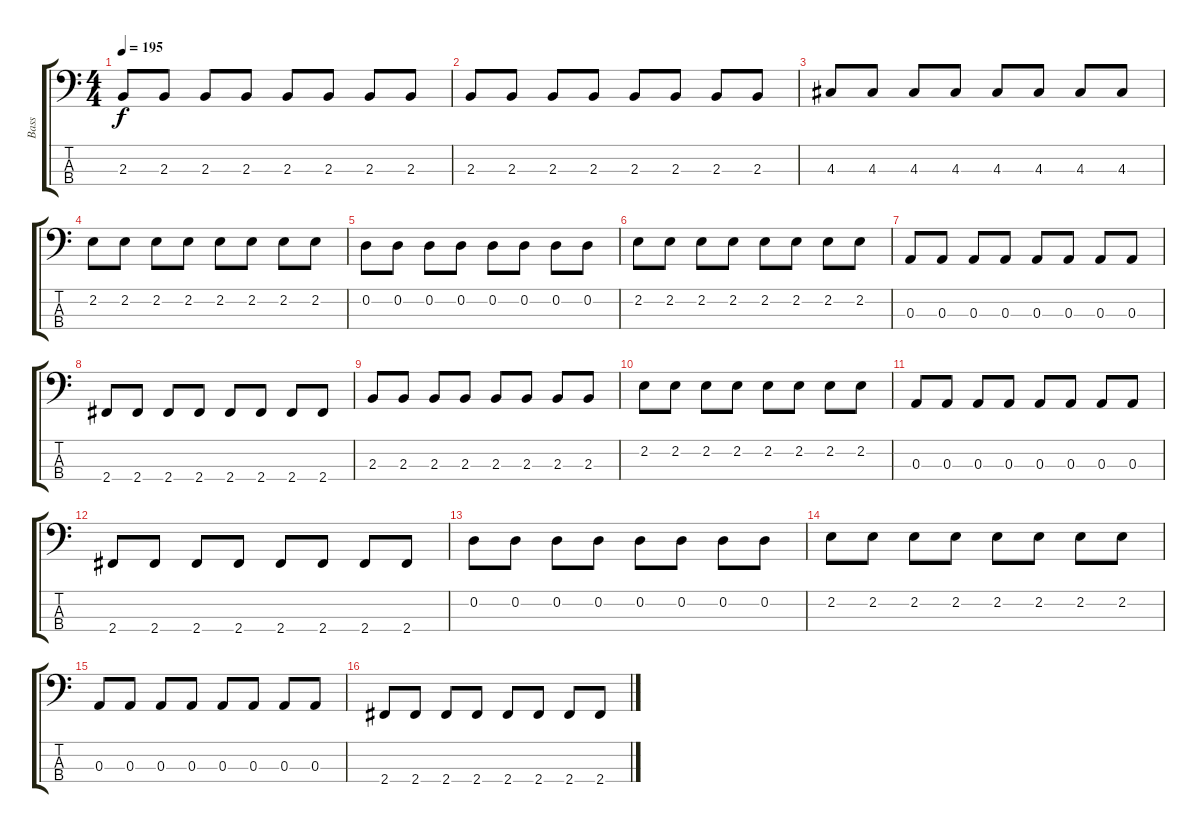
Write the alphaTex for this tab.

\track ("Bass" "Bass") {instrument electricbasspick}
\staff {score tabs}
\tuning (G2 D2 A1 E1) {hide}
\ts (4 4)
\tempo 195
\clef f4
\ks c
2.3.8{dy f} 2.3.8 2.3.8 2.3.8 2.3.8 2.3.8 2.3.8 2.3.8 |
2.3.8 2.3.8 2.3.8 2.3.8 2.3.8 2.3.8 2.3.8 2.3.8 |
4.3.8 4.3.8 4.3.8 4.3.8 4.3.8 4.3.8 4.3.8 4.3.8 |
2.2.8 2.2.8 2.2.8 2.2.8 2.2.8 2.2.8 2.2.8 2.2.8 |
0.2.8 0.2.8 0.2.8 0.2.8 0.2.8 0.2.8 0.2.8 0.2.8 |
2.2.8 2.2.8 2.2.8 2.2.8 2.2.8 2.2.8 2.2.8 2.2.8 |
0.3.8 0.3.8 0.3.8 0.3.8 0.3.8 0.3.8 0.3.8 0.3.8 |
2.4.8 2.4.8 2.4.8 2.4.8 2.4.8 2.4.8 2.4.8 2.4.8 |
2.3.8 2.3.8 2.3.8 2.3.8 2.3.8 2.3.8 2.3.8 2.3.8 |
2.2.8 2.2.8 2.2.8 2.2.8 2.2.8 2.2.8 2.2.8 2.2.8 |
0.3.8 0.3.8 0.3.8 0.3.8 0.3.8 0.3.8 0.3.8 0.3.8 |
2.4.8 2.4.8 2.4.8 2.4.8 2.4.8 2.4.8 2.4.8 2.4.8 |
0.2.8 0.2.8 0.2.8 0.2.8 0.2.8 0.2.8 0.2.8 0.2.8 |
2.2.8 2.2.8 2.2.8 2.2.8 2.2.8 2.2.8 2.2.8 2.2.8 |
0.3.8 0.3.8 0.3.8 0.3.8 0.3.8 0.3.8 0.3.8 0.3.8 |
2.4.8 2.4.8 2.4.8 2.4.8 2.4.8 2.4.8 2.4.8 2.4.8
